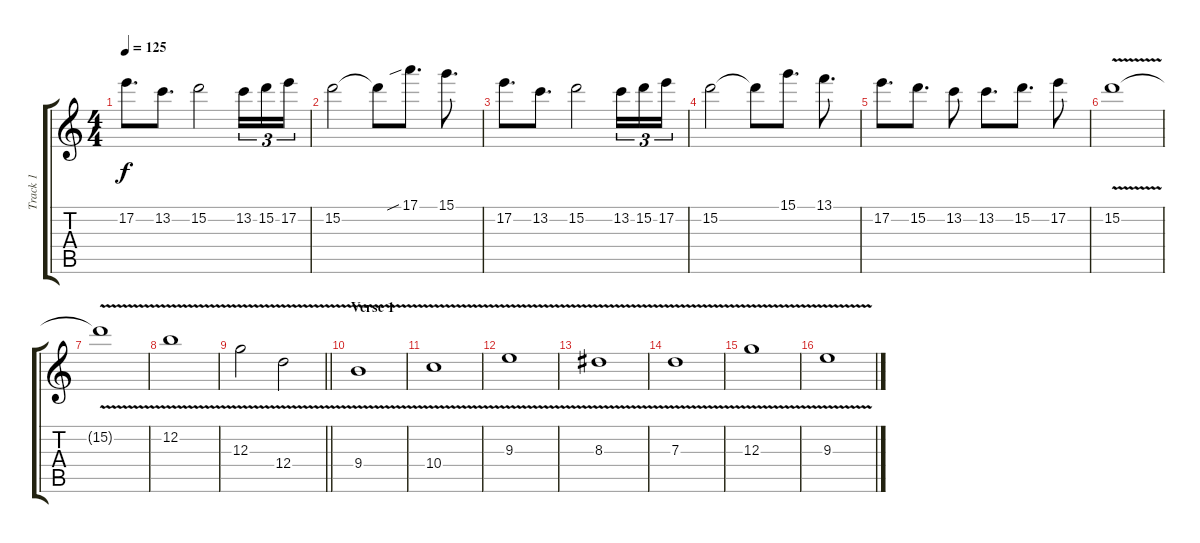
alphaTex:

\track ("Track 1" "Track 1") {instrument distortionguitar}
\staff {score tabs}
\tuning (E4 B3 G3 D3 A2 E2) {hide}
\ts (4 4)
\tempo 125
\clef g2
\ks c
17.2.8{d dy f} 13.2.8{d} 15.2.2 13.2.16{tu (3 2)} 15.2.16{tu (3 2)} 17.2.16{tu (3 2)} |
15.2.2 15.2{t}.8 17.1{sib}.8{d} 15.1.8{d} |
17.2.8{d} 13.2.8{d} 15.2.2 13.2.16{tu (3 2)} 15.2.16{tu (3 2)} 17.2.16{tu (3 2)} |
15.2.2 15.2{t}.8 15.1.8{d} 13.1.8{d} |
17.2.8{d} 15.2.8{d} 13.2.8 13.2.8{d} 15.2.8{d} 17.2.8 |
15.2{v}.1 |
15.2{t}.1 |
12.2{v}.1 |
\barLineRight lightlight
12.3{v}.2 12.4{v}.2 |
\section ("" "Verse 1")
9.4{v}.1 |
10.4{v}.1 |
9.3{v}.1 |
8.3{v}.1 |
7.3{v}.1 |
12.3{v}.1 |
9.3{v}.1
